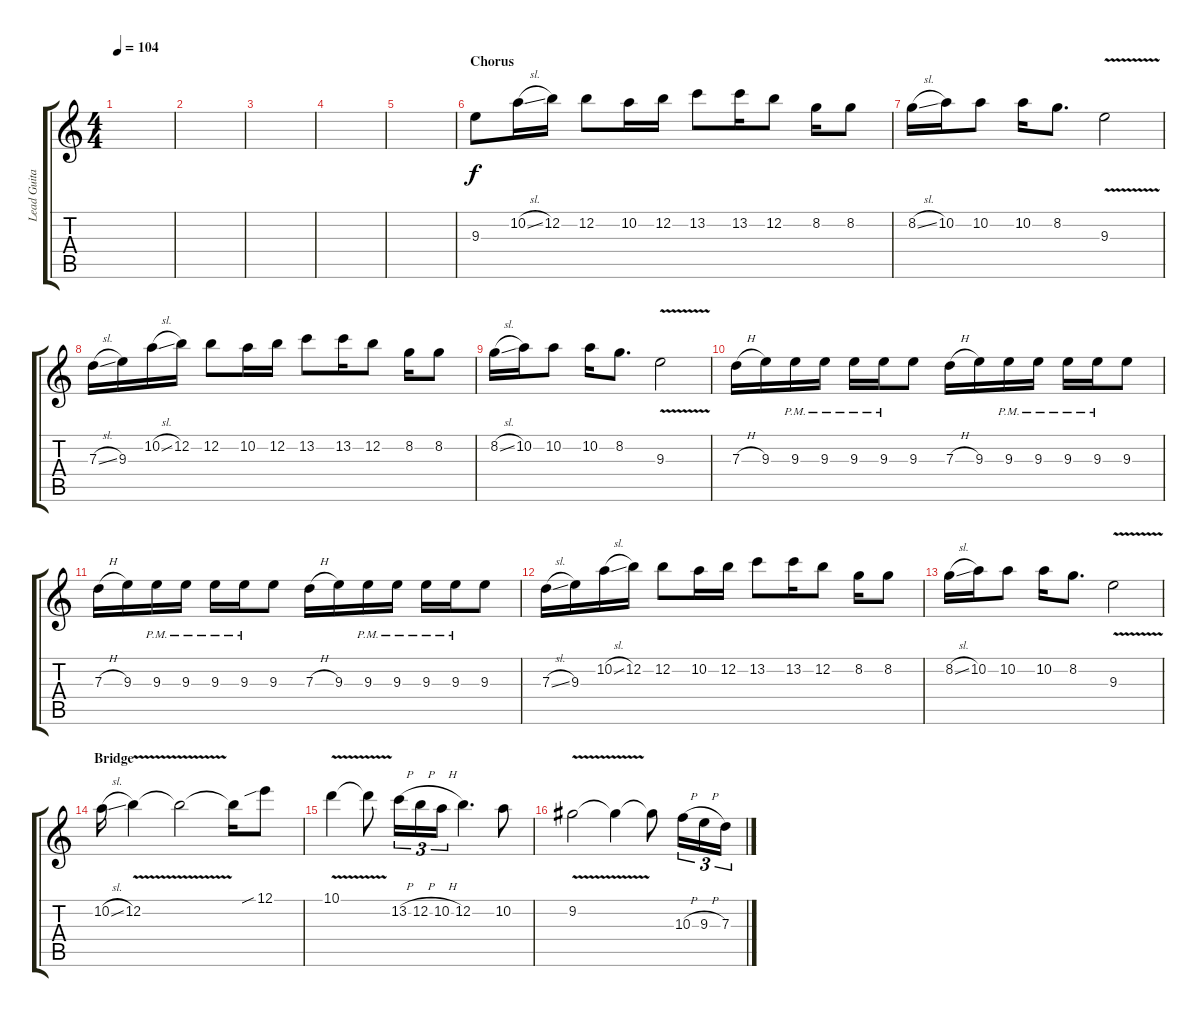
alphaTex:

\track ("Lead Guitar" "Lead Guita") {instrument overdrivenguitar}
\staff {score tabs}
\tuning (E4 B3 G3 D3 A2 E2) {hide}
\ts (4 4)
\tempo 104
\clef g2
\ks c
|
|
|
|
|
\section ("" "Chorus")
9.3.8 10.2{sl}.16 12.2.16 12.2.8 10.2.16 12.2.16 13.2.8 13.2.16 12.2.8 8.2.16 8.2.8 |
8.2{sl}.16 10.2.16 10.2.8 10.2.16 8.2.8{d} 9.3{v}.2 |
7.3{sl}.16 9.3.16 10.2{sl}.16 12.2.16 12.2.8 10.2.16 12.2.16 13.2.8 13.2.16 12.2.8 8.2.16 8.2.8 |
8.2{sl}.16 10.2.16 10.2.8 10.2.16 8.2.8{d} 9.3{v}.2 |
7.3{h}.16 9.3.16 9.3{pm}.16 9.3{pm}.16 9.3{pm}.16 9.3{pm}.16 9.3.8 7.3{h}.16 9.3.16 9.3{pm}.16 9.3{pm}.16 9.3{pm}.16 9.3{pm}.16 9.3.8 |
7.3{h}.16 9.3.16 9.3{pm}.16 9.3{pm}.16 9.3{pm}.16 9.3{pm}.16 9.3.8 7.3{h}.16 9.3.16 9.3{pm}.16 9.3{pm}.16 9.3{pm}.16 9.3{pm}.16 9.3.8 |
7.3{sl}.16 9.3.16 10.2{sl}.16 12.2.16 12.2.8 10.2.16 12.2.16 13.2.8 13.2.16 12.2.8 8.2.16 8.2.8 |
8.2{sl}.16 10.2.16 10.2.8 10.2.16 8.2.8{d} 9.3{v}.2 |
\section ("" "Bridge")
10.2{sl}.16 12.2{v}.4 12.2{t}.2 12.2{t}.16 12.1{sib}.8 |
10.1{v}.4 10.1{t}.8 13.2{h}.16{tu (3 2)} 12.2{h}.16{tu (3 2)} 10.2{h}.16{tu (3 2)} 12.2.4{d} 10.2.8 |
9.2{v}.2 9.2{t}.4 9.2{t}.8 10.3{h}.16{tu (3 2)} 9.3{h}.16{tu (3 2)} 7.3.16{tu (3 2)}
